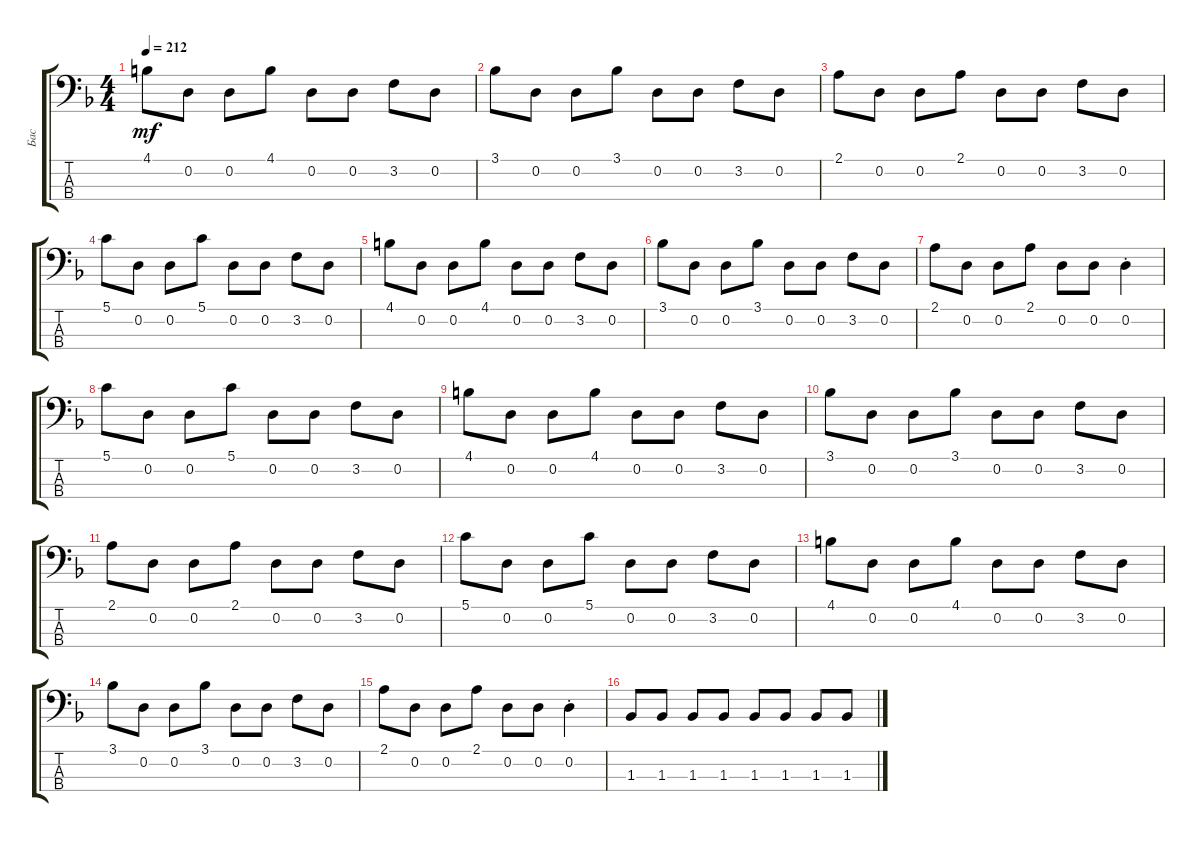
\track ("Бас" "Бас") {instrument electricbassfinger}
\staff {score tabs}
\tuning (G2 D2 A1 E1) {hide}
\ts (4 4)
\tempo 212
\clef f4
\ks dminor
4.1.8{dy mf} 0.2.8 0.2.8 4.1.8 0.2.8 0.2.8 3.2.8 0.2.8 |
3.1.8 0.2.8 0.2.8 3.1.8 0.2.8 0.2.8 3.2.8 0.2.8 |
2.1.8 0.2.8 0.2.8 2.1.8 0.2.8 0.2.8 3.2.8 0.2.8 |
5.1.8 0.2.8 0.2.8 5.1.8 0.2.8 0.2.8 3.2.8 0.2.8 |
4.1.8 0.2.8 0.2.8 4.1.8 0.2.8 0.2.8 3.2.8 0.2.8 |
3.1.8 0.2.8 0.2.8 3.1.8 0.2.8 0.2.8 3.2.8 0.2.8 |
2.1.8 0.2.8 0.2.8 2.1.8 0.2.8 0.2.8 0.2{st}.4 |
5.1.8 0.2.8 0.2.8 5.1.8 0.2.8 0.2.8 3.2.8 0.2.8 |
4.1.8 0.2.8 0.2.8 4.1.8 0.2.8 0.2.8 3.2.8 0.2.8 |
3.1.8 0.2.8 0.2.8 3.1.8 0.2.8 0.2.8 3.2.8 0.2.8 |
2.1.8 0.2.8 0.2.8 2.1.8 0.2.8 0.2.8 3.2.8 0.2.8 |
5.1.8 0.2.8 0.2.8 5.1.8 0.2.8 0.2.8 3.2.8 0.2.8 |
4.1.8 0.2.8 0.2.8 4.1.8 0.2.8 0.2.8 3.2.8 0.2.8 |
3.1.8 0.2.8 0.2.8 3.1.8 0.2.8 0.2.8 3.2.8 0.2.8 |
2.1.8 0.2.8 0.2.8 2.1.8 0.2.8 0.2.8 0.2{st}.4 |
1.3.8 1.3.8 1.3.8 1.3.8 1.3.8 1.3.8 1.3.8 1.3.8
